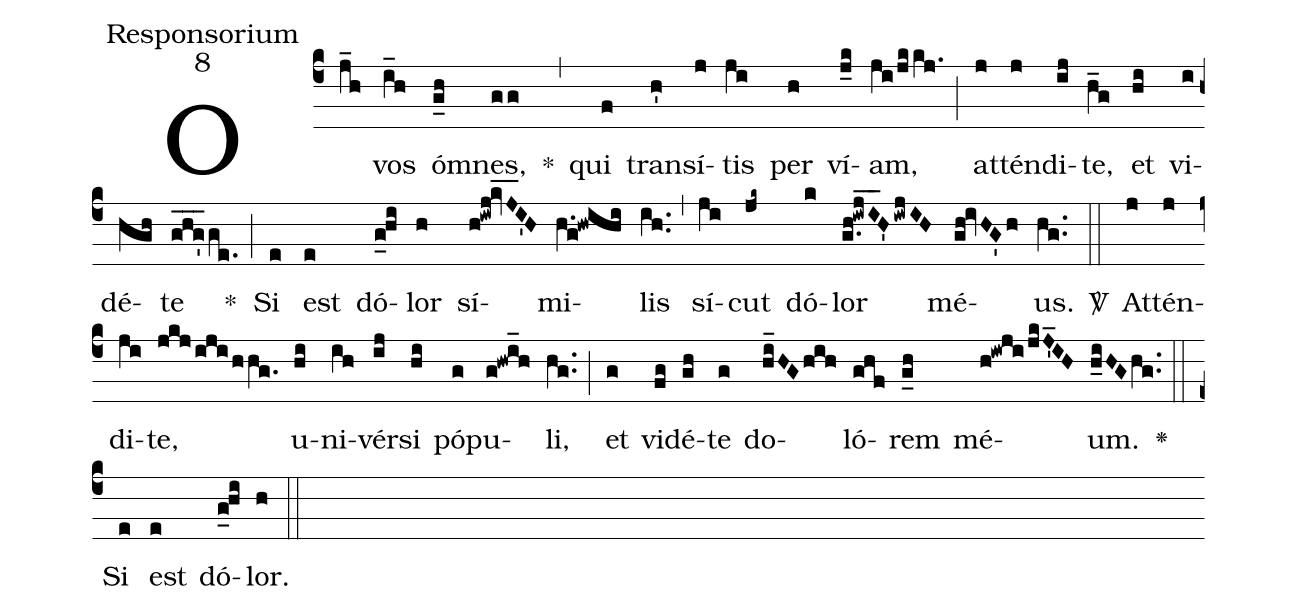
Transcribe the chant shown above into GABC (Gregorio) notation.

office-part:Responsorium;
mode:8;
%%
(c4)
O(j_h) vos(i_h) óm(g_h)nes,(gg) *(,)
qui(f) trans(h')í(j)tis(ji) per(h) ví(j_k)am,(ji/jkkj.) (;)
at(j)tén(j)di(ij)te,(h_g) et(hi) vi(i)dé(hgh)te(g_h_g'_ge.) *(;)
Si(e) est(e) dó(g_0!hi)lor(h) sí(h!iwj!kv_J_I'H)mi(h.g!hwihi)lis(ih..) (,)
sí(ji)cut(jk~) dó(k)lor(g.h!iwj_I_H'iwj/IH) mé(gh!ivHG'h)us.(hg..) <sp>V/</sp>(::)
At(j)tén(j)di(ji)te,(jkj/iji/hhg.) u(hi)ni(ih)vér(ij)si(hi) pó(g)pu(g!hwi_h)li,(hg..) (;)
et(g) vi(fg)dé(gh)te(g) do(hi_HG/hih)ló(ghf)rem(g_h) mé(h!iwji/jkJ'_IH)um.(h_iHGhg..) <v>\greheightstar</v>(::)
Si(e) est(e) dó(g_0!hi)lor.(h) (::)
